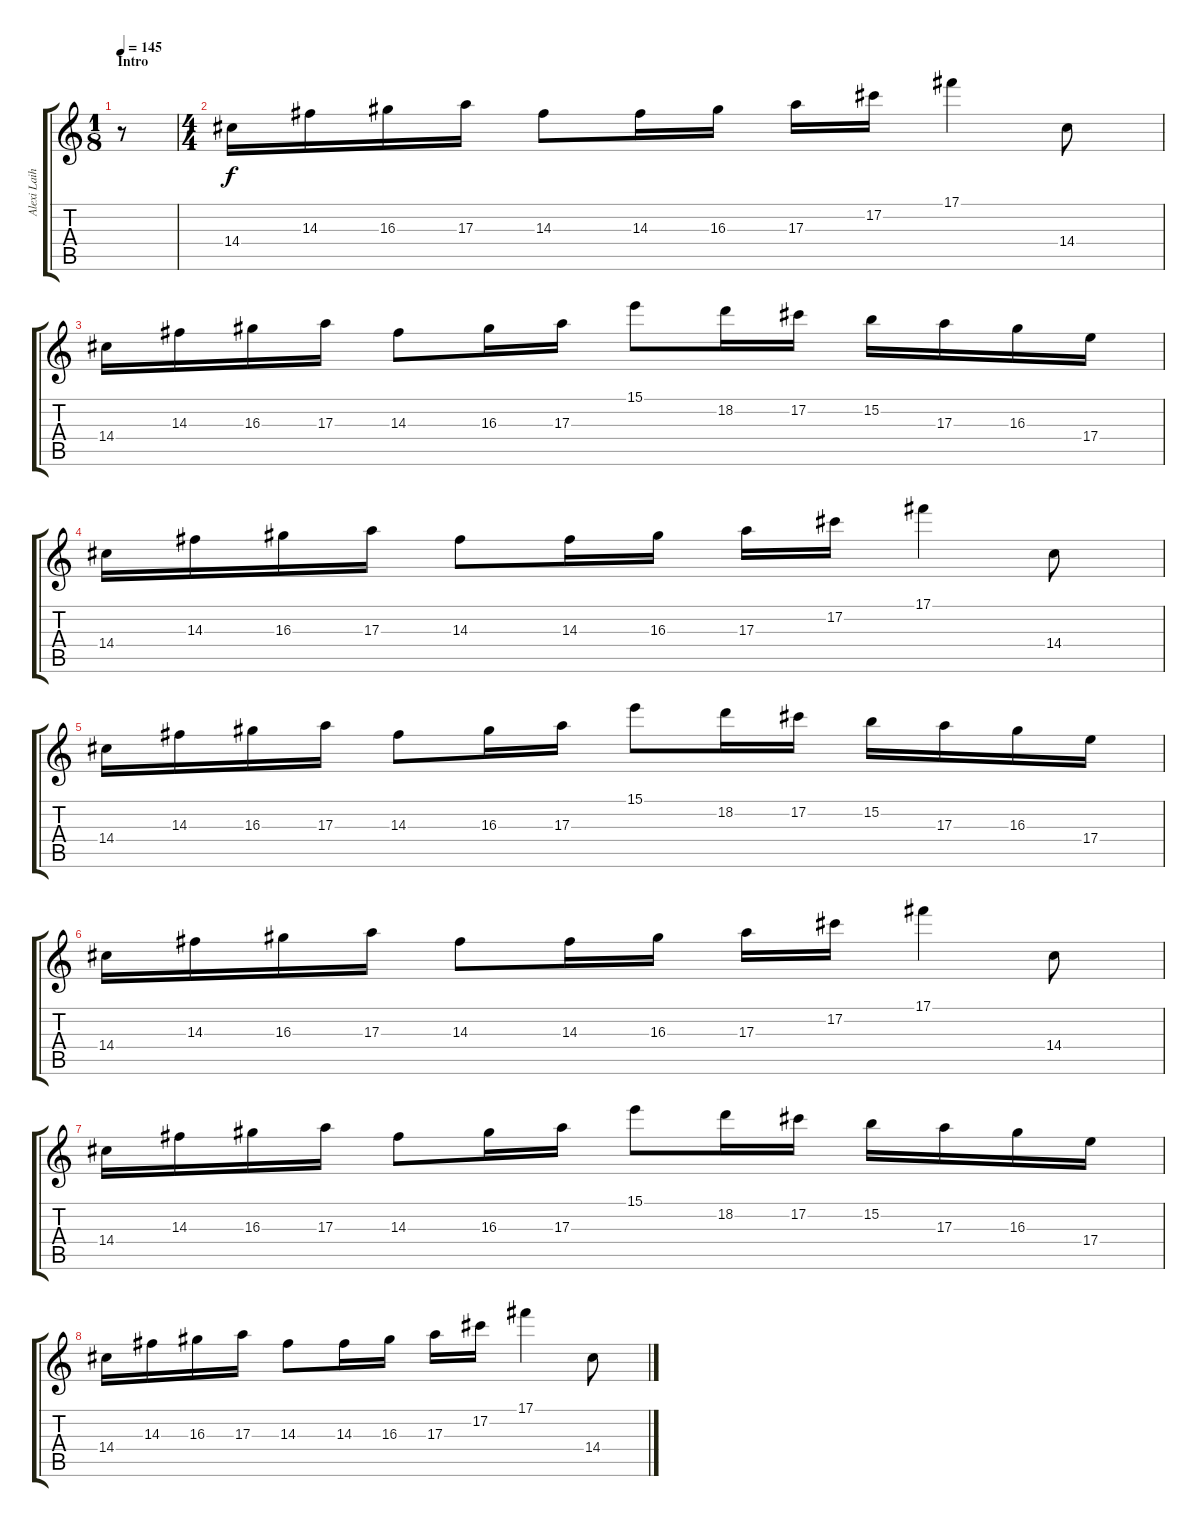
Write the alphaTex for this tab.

\track ("Alexi Laiho" "Alexi Laih") {instrument distortionguitar}
\staff {score tabs}
\tuning (Db4 Ab3 E3 B2 Gb2 Db2) {hide}
\ts (1 8)
\section ("" "Intro")
\tempo 145
\clef g2
\ks c
r.8{dy f instrument distortionguitar} |
\ts (4 4)
14.4.16 14.3.16 16.3.16 17.3.16 14.3.8 14.3.16 16.3.16 17.3.16 17.2.16 17.1.4 14.4.8 |
14.4.16 14.3.16 16.3.16 17.3.16 14.3.8 16.3.16 17.3.16 15.1.8 18.2.16 17.2.16 15.2.16 17.3.16 16.3.16 17.4.16 |
14.4.16 14.3.16 16.3.16 17.3.16 14.3.8 14.3.16 16.3.16 17.3.16 17.2.16 17.1.4 14.4.8 |
14.4.16 14.3.16 16.3.16 17.3.16 14.3.8 16.3.16 17.3.16 15.1.8 18.2.16 17.2.16 15.2.16 17.3.16 16.3.16 17.4.16 |
14.4.16 14.3.16 16.3.16 17.3.16 14.3.8 14.3.16 16.3.16 17.3.16 17.2.16 17.1.4 14.4.8 |
14.4.16 14.3.16 16.3.16 17.3.16 14.3.8 16.3.16 17.3.16 15.1.8 18.2.16 17.2.16 15.2.16 17.3.16 16.3.16 17.4.16 |
14.4.16 14.3.16 16.3.16 17.3.16 14.3.8 14.3.16 16.3.16 17.3.16 17.2.16 17.1.4 14.4.8
